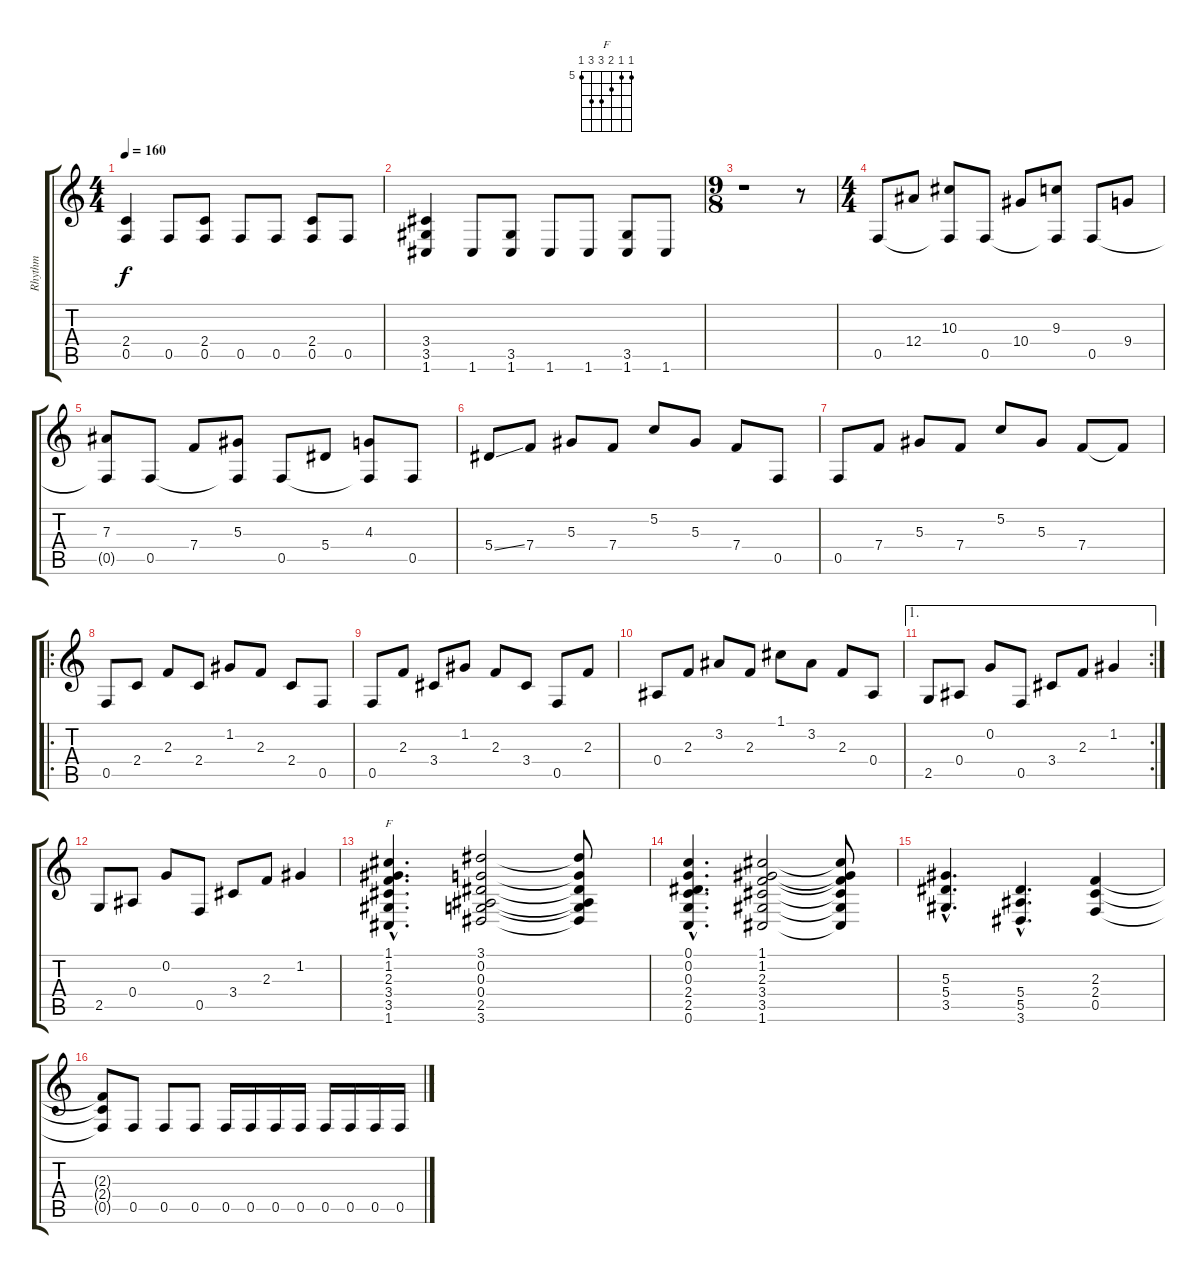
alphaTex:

\track ("Rhythm" "Rhythm") {instrument overdrivenguitar}
\staff {score tabs}
\tuning (C4 G3 Eb3 Bb2 F2 C2) {hide}
\chord ("F" 5 5 6 7 7 5) {firstfret 5}
\ts (4 4)
\tempo 160
\clef g2
\ks c
(2.4 0.5).4{dy f} 0.5.8 (2.4 0.5).8 0.5.8 0.5.8 (2.4 0.5).8 0.5.8 |
(3.4 3.5 1.6).4 1.6.8 (3.5 1.6).8 1.6.8 1.6.8 (3.5 1.6).8 1.6.8 |
\ts (9 8)
r.1 r.8 |
\ts (4 4)
0.5.8{instrument acousticguitarsteel} 12.4.8 (10.3 0.5{t}).8 0.5.8 10.4.8 (9.3 0.5{t}).8 0.5.8 9.4.8 |
(7.3 0.5{t}).8 0.5.8 7.4.8 (5.3 0.5{t}).8 0.5.8 5.4.8 (4.3 0.5{t}).8 0.5.8 |
5.4{ss}.8 7.4.8 5.3.8 7.4.8 5.2.8 5.3.8 7.4.8 0.5.8 |
0.5.8 7.4.8 5.3.8 7.4.8 5.2.8 5.3.8 7.4.8 7.4{t}.8 |
\ro
0.5.8{volume 11 instrument acousticguitarnylon} 2.4.8 2.3.8 2.4.8 1.2.8 2.3.8 2.4.8 0.5.8 |
0.5.8 2.3.8 3.4.8 1.2.8 2.3.8 3.4.8 0.5.8 2.3.8 |
0.4.8 2.3.8 3.2.8 2.3.8 1.1.8 3.2.8 2.3.8 0.4.8 |
\ae 1
\rc 2
2.5.8 0.4.8 0.2.8 0.5.8 3.4.8 2.3.8 1.2.4 |
2.5.8 0.4.8 0.2.8 0.5.8 3.4.8 2.3.8 1.2.4 |
(1.1{hac} 1.2{hac} 2.3{hac} 3.4{hac} 3.5{hac} 1.6{hac}).4{d ch "F" volume 13} (3.1 0.2 0.3 0.4 2.5 3.6).2 (3.1{t} 0.2{t} 0.3{t} 0.4{t} 2.5{t} 3.6{t}).8 |
(0.1{hac} 0.2{hac} 0.3{hac} 2.4{hac} 2.5{hac} 0.6{hac}).4{d} (1.1 1.2 2.3 3.4 3.5 1.6).2 (1.1{t} 1.2{t} 2.3{t} 3.4{t} 3.5{t} 1.6{t}).8 |
(5.3{hac} 5.4{hac} 3.5{hac}).4{d volume 13 instrument distortionguitar} (5.4{hac} 5.5{hac} 3.6{hac}).4{d} (2.3 2.4 0.5).4 |
(2.3{t} 2.4{t} 0.5{t}).8 0.5.8 0.5.8 0.5.8 0.5.16 0.5.16 0.5.16 0.5.16 0.5.16 0.5.16 0.5.16 0.5.16
